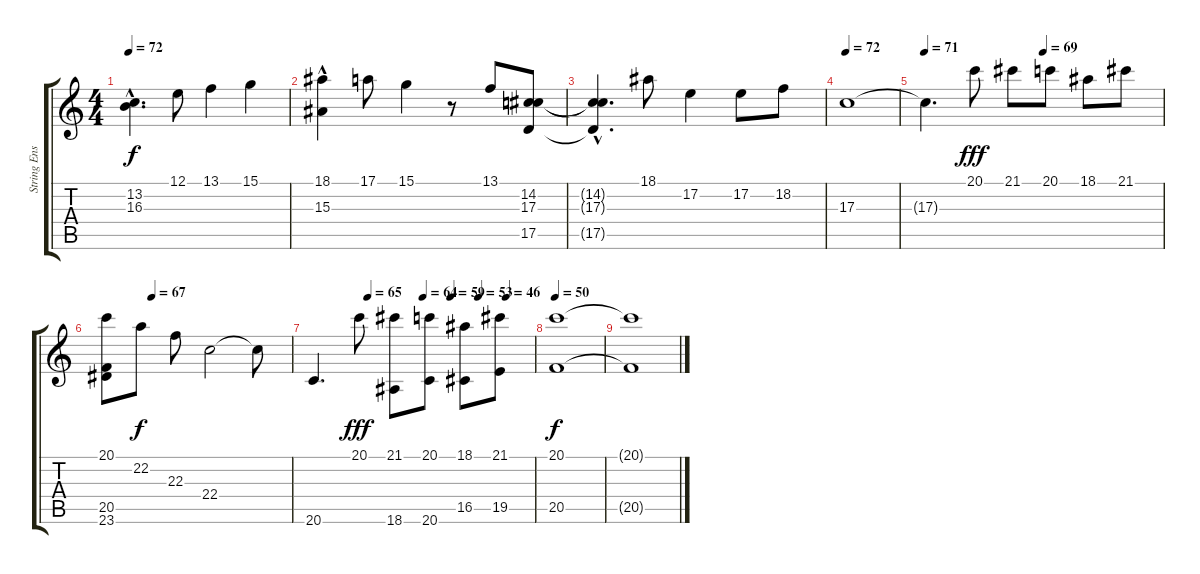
\track ("String Ensemble" "String Ens") {instrument stringensemble1}
\staff {score tabs}
\tuning (E4 B3 G3 D3 A2 E2) {hide}
\ts (4 4)
\tempo 72
\clef g2
\ks c
(13.2{hac t} 16.3{hac t}).4{d dy f} 12.1.8{volume 7} 13.1.4 15.1.4{volume 7} |
(18.1 15.3{hac}).4 17.1.8 15.1.4 r.8 13.1.8{volume 6} (14.2 17.3 17.5).8{volume 6} |
(14.2{t} 17.3{hac t} 17.5{hac t}).4{d} 18.1.8{volume 7} 17.2.4 17.2.8{volume 7} 18.2.8 |
\tempo 72
17.3.1 |
\tempo 71
\tempo (69 0.5)
17.3{t}.4{d} 20.1.8{dy fff volume 8} 21.1.8 20.1.8 18.1.8 21.1.8 |
\tempo (67 0.25)
(20.1 20.5 23.6).8 22.2.8{dy f volume 8} 22.3.8 22.4.2 22.4{t}.8 |
\tempo (65 0.25)
\tempo (64 0.5)
\tempo (59 0.625)
\tempo (53 0.75)
\tempo (46 0.875)
20.6.4{d} 20.1.8{dy fff} (21.1 18.6).8 (20.1 20.6).8 (18.1 16.5).8 (21.1 19.5).8 |
\tempo 50
(20.1 20.5).1{dy f volume 0} |
(20.1{t} 20.5{t}).1
